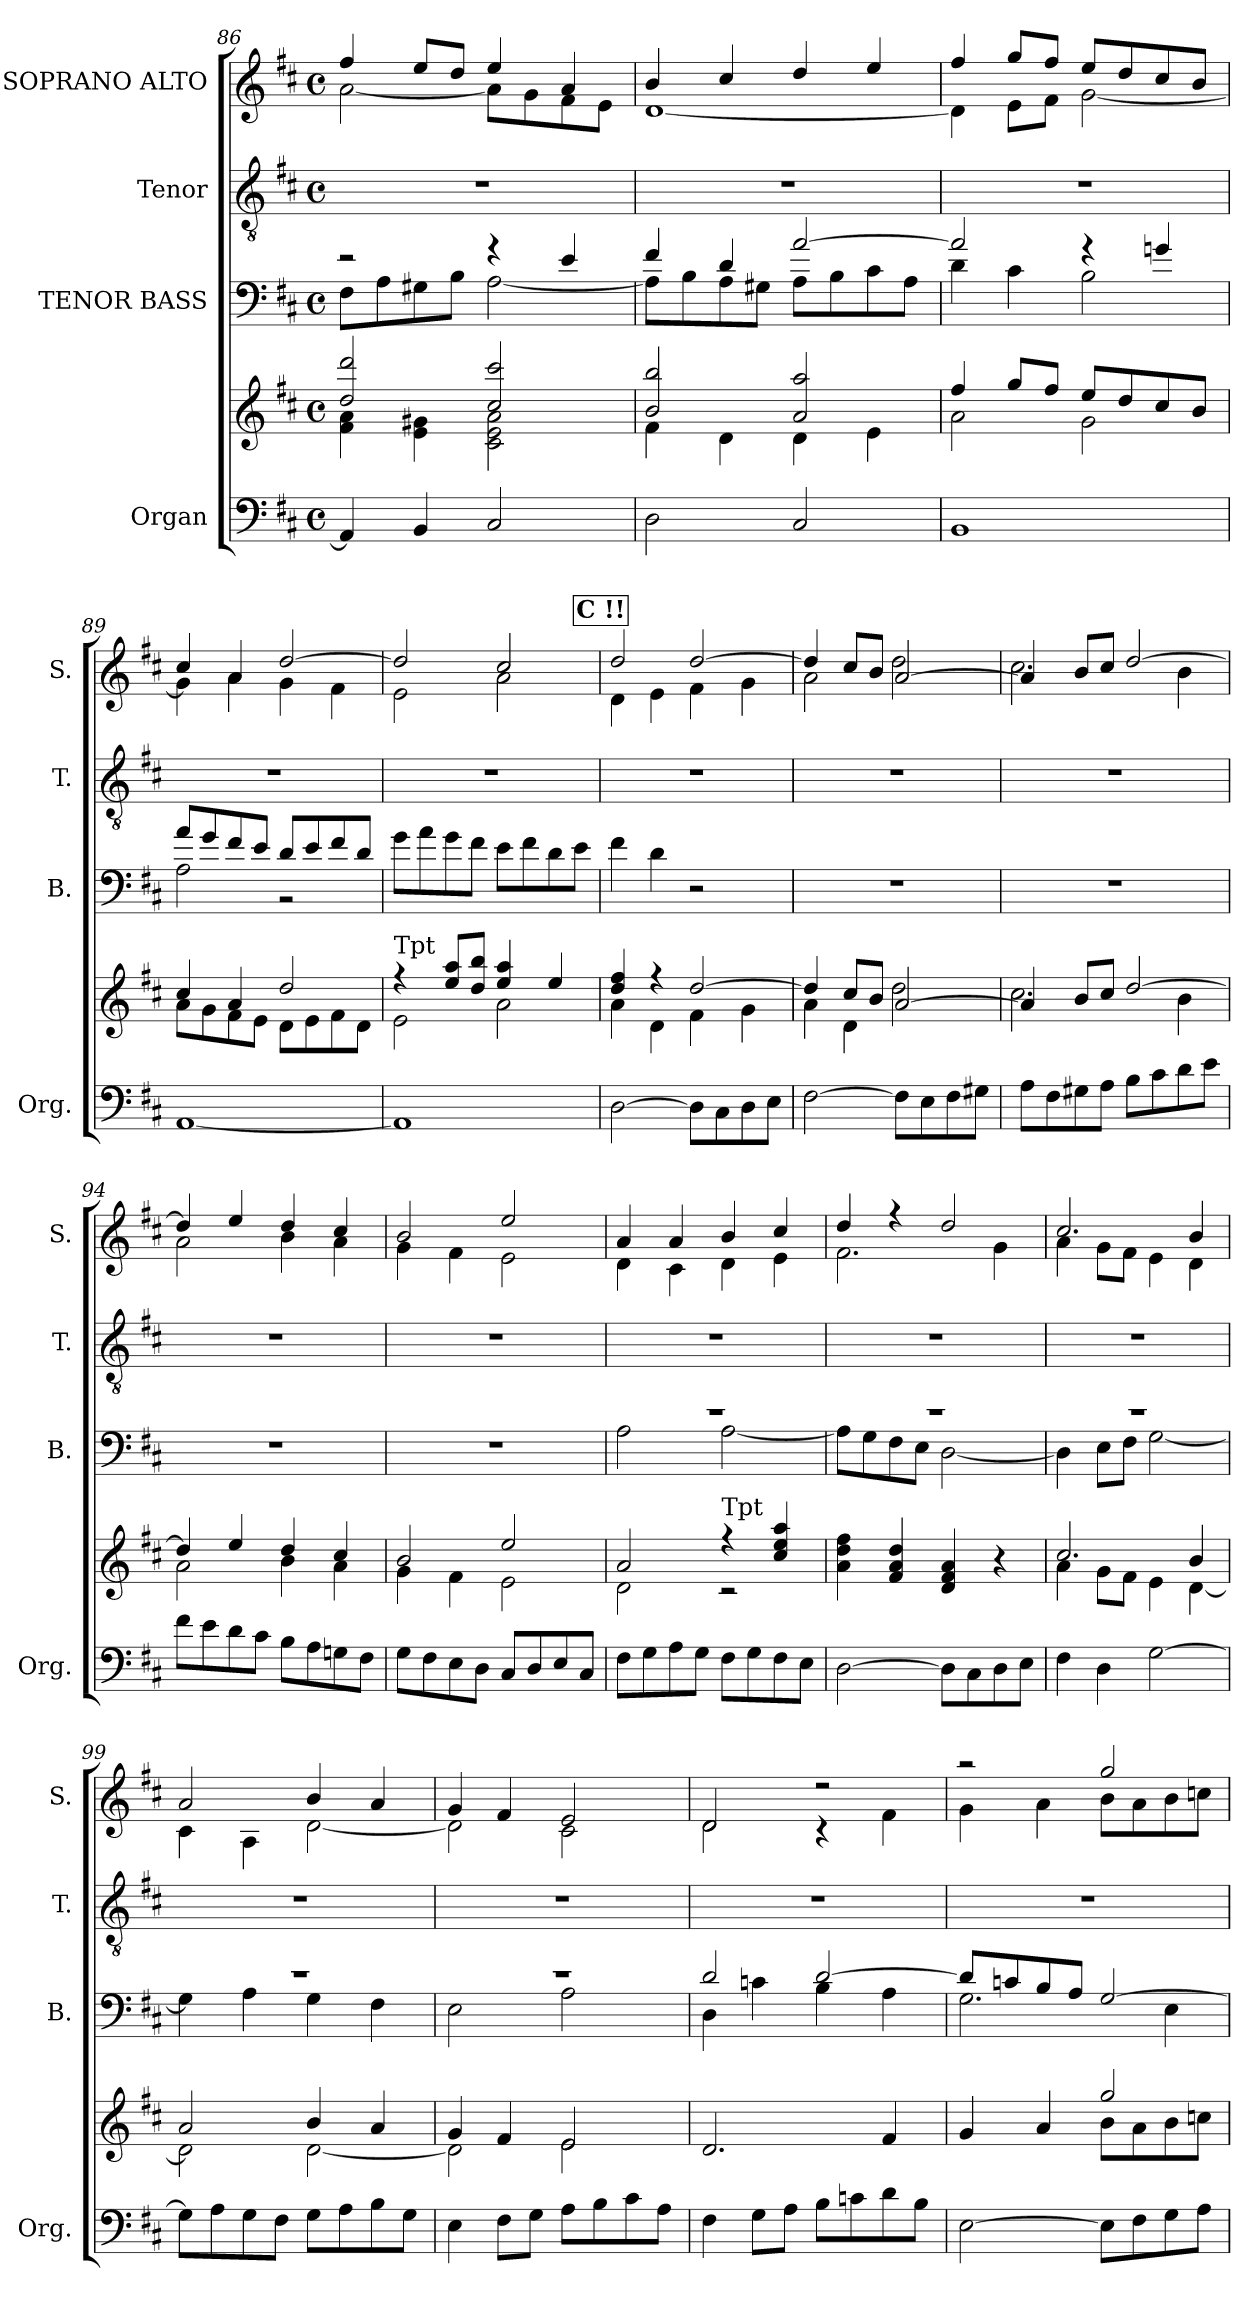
**kern	**kern	**kern	**kern	**kern
*part4	*part4	*part3	*part2	*part1
*staff5	*staff4	*staff3	*staff2	*staff1
*I"Organ	*	*I"TENOR BASS	*I"Tenor	*I"SOPRANO ALTO
*I'Org.	*	*I'B.	*I'T.	*I'S.
*clefF4	*clefG2	*clefF4	*clefGv2	*clefG2
*	*	*	*ITrd7c12	*
*k[f#c#]	*k[f#c#]	*k[f#c#]	*k[f#c#]	*k[f#c#]
*D:	*D:	*D:	*D:	*D:
*M4/4	*M4/4	*M4/4	*M4/4	*M4/4
*met(c)	*met(c)	*met(c)	*met(c)	*met(c)
=86	=86	=86	=86	=86
*	*^	*^	*	*^
4AAi/]	2ddi/ 2dddi	4f#i\ 4ai	2r	8F#i\L	1r	4ff#i/	[2ai\
.	.	.	.	8Ai\	.	.	.
4BBi/	.	4ei\ 4g#Xi	.	8G#Xi\	.	8eei/L	.
.	.	.	.	8Bi\J	.	8ddi/J	.
2C#i/	2cc#i/ 2ccc#i	2c#i\ 2ei 2ai	4r	[2Ai\	.	4eei/	8ai\L]
.	.	.	.	.	.	.	8gi\
.	.	.	4ei/	.	.	4ai/	8f#i\
.	.	.	.	.	.	.	8ei\J
=87	=87	=87	=87	=87	=87	=87	=87
2Di\	2bi/ 2bbi	4f#i\	4f#i/	8Ai\L]	1r	4bi/	[1di
.	.	.	.	8Bi\	.	.	.
.	.	4di\	4di/	8Ai\	.	4cc#i/	.
.	.	.	.	8G#Xi\J	.	.	.
2C#i/	2ai/ 2aai	4di\	[2ai/	8Ai\L	.	4ddi/	.
.	.	.	.	8Bi\	.	.	.
.	.	4ei\	.	8c#i\	.	4eei/	.
.	.	.	.	8Ai\J	.	.	.
=88	=88	=88	=88	=88	=88	=88	=88
1BBi	4ff#i/	2ai\	2ai/]	4di\	1r	4ff#i/	4di\]
.	8ggi/L	.	.	4c#i\	.	8ggi/L	8ei\L
.	8ff#i/J	.	.	.	.	8ff#i/J	8f#i\J
.	8eei/L	2gi\	4r	2Bi\	.	8eei/L	[2gi\
.	8ddi/	.	.	.	.	8ddi/	.
.	8cc#i/	.	4gni/	.	.	8cc#i/	.
.	8bi/J	.	.	.	.	8bi/J	.
!!LO:LB:g=z	!!
=89	=89	=89	=89	=89	=89	=89	=89
[1AAi	4cc#i/	8ai\L	8ai/L	2Ai\	1r	4cc#i/	4gi\]
.	.	8gi\	8gi/	.	.	.	.
.	4ai/	8f#i\	8f#i/	.	.	4ai/	4ai\
.	.	8ei\J	8ei/J	.	.	.	.
.	2ddi/	8di\L	8di/L	2r	.	[2ddi/	4gi\
.	.	8ei\	8ei/	.	.	.	.
.	.	8f#i\	8f#i/	.	.	.	4f#i\
.	.	8di\J	8di/J	.	.	.	.
*	*	*	*v	*v	*	*	*
=90	=90	=90	=90	=90	=90	=90
!	!LO:TX:a:t=Tpt	!	!	!	!	!
1AAi]	4r	2ei\	8gi\L	1r	2ddi/]	2ei\
.	.	.	8ai\	.	.	.
.	8eei/ 8aaiL	.	8gi\	.	.	.
.	8ddi/ 8bbiJ	.	8f#i\J	.	.	.
.	4eei/ 4aai	2ai\	8ei\L	.	2cc#i/	2ai\
.	.	.	8f#i\	.	.	.
.	4eei/	.	8di\	.	.	.
.	.	.	8ei\J	.	.	.
!!LO:REH:place=s1:B:color=#000000:enc=box:fs=17.1407:t=C	!!
=91	=91	=91	=91	=91	=91	=91
[2Di\	4ddi/ 4ff#i	4ai\	4f#i\	1r	2ddi/	4di\
.	4r	4di\	4di\	.	.	4ei\
8Di\L]	[2ddi/	4f#i\	2r	.	[2ddi/	4f#i\
8C#i\	.	.	.	.	.	.
8Di\	.	4gi\	.	.	.	4gi\
8Ei\J	.	.	.	.	.	.
=92	=92	=92	=92	=92	=92	=92
[2F#i\	4ddi/]	4ai\	1r	1r	4ddi/]	2ai\
.	8cc#i/L	4di\	.	.	8cc#i/L	.
.	8bi/J	.	.	.	8bi/J	.
8F#i\L]	[2ai/	2ddi\	.	.	[2ai/	2ddi\
8Ei\	.	.	.	.	.	.
8F#i\	.	.	.	.	.	.
8G#Xi\J	.	.	.	.	.	.
=93	=93	=93	=93	=93	=93	=93
8Ai\L	4ai/]	2.cc#i\	1r	1r	4ai/]	2.cc#i\
8F#i\	.	.	.	.	.	.
8G#Xi\	8bi/L	.	.	.	8bi/L	.
8Ai\J	8cc#i/J	.	.	.	8cc#i/J	.
8Bi\L	[2ddi/	.	.	.	[2ddi/	.
8c#i\	.	.	.	.	.	.
8di\	.	4bi\	.	.	.	4bi\
8ei\J	.	.	.	.	.	.
!!LO:PB:g=z	!!
=94	=94	=94	=94	=94	=94	=94
8f#i\L	4ddi/]	2ai\	1r	1r	4ddi/]	2ai\
8ei\	.	.	.	.	.	.
8di\	4eei/	.	.	.	4eei/	.
8c#i\J	.	.	.	.	.	.
8Bi\L	4ddi/	4bi\	.	.	4ddi/	4bi\
8Ai\	.	.	.	.	.	.
8Gni\	4cc#i/	4ai\	.	.	4cc#i/	4ai\
8F#i\J	.	.	.	.	.	.
=95	=95	=95	=95	=95	=95	=95
8Gi\L	2bi/	4gi\	1r	1r	2bi/	4gi\
8F#i\	.	.	.	.	.	.
8Ei\	.	4f#i\	.	.	.	4f#i\
8Di\J	.	.	.	.	.	.
8C#i/L	2eei/	2ei\	.	.	2eei/	2ei\
8Di/	.	.	.	.	.	.
8Ei/	.	.	.	.	.	.
8C#i/J	.	.	.	.	.	.
=96	=96	=96	=96	=96	=96	=96
*	*	*	*^	*	*	*
8F#i\L	2ai/	2di\	1r	2Ai\	1r	4ai/	4di\
8Gi\	.	.	.	.	.	.	.
8Ai\	.	.	.	.	.	4ai/	4c#i\
8Gi\J	.	.	.	.	.	.	.
!	!LO:TX:a:t=Tpt	!	!	!	!	!	!
8F#i\L	4r	2r	.	[2Ai\	.	4bi/	4di\
8Gi\	.	.	.	.	.	.	.
8F#i\	4cc#i/ 4eei 4aai	.	.	.	.	4cc#i/	4ei\
8Ei\J	.	.	.	.	.	.	.
*	*v	*v	*	*	*	*	*
=97	=97	=97	=97	=97	=97	=97
[2Di\	4ai\ 4ddi 4ff#i	1r	8Ai\L]	1r	4ddi/	2.f#i\
.	.	.	8Gi\	.	.	.
.	4f#i/ 4ai 4ddi	.	8F#i\	.	4r	.
.	.	.	8Ei\J	.	.	.
8Di\L]	4di/ 4f#i 4ai	.	[2Di\	.	2ddi/	.
8C#i\	.	.	.	.	.	.
8Di\	4r	.	.	.	.	4gi\
8Ei\J	.	.	.	.	.	.
=98	=98	=98	=98	=98	=98	=98
*	*^	*	*	*	*	*
4F#i\	2.cc#i/	4ai\	1r	4Di\]	1r	2.cc#i/	4ai\
4Di\	.	8gi\L	.	8Ei\L	.	.	8gi\L
.	.	8f#i\J	.	8F#i\J	.	.	8f#i\J
[2Gi\	.	4ei\	.	[2Gi\	.	.	4ei\
.	4bi/	[4di\	.	.	.	4bi/	4di\
!!LO:LB:g=z	!!
=99	=99	=99	=99	=99	=99	=99	=99
8Gi\L]	2ai/	2di\]	1r	4Gi\]	1r	2ai/	4c#i\
8Ai\	.	.	.	.	.	.	.
8Gi\	.	.	.	4Ai\	.	.	4Ai\
8F#i\J	.	.	.	.	.	.	.
8Gi\L	4bi/	[2di\	.	4Gi\	.	4bi/	[2di\
8Ai\	.	.	.	.	.	.	.
8Bi\	4ai/	.	.	4F#i\	.	4ai/	.
8Gi\J	.	.	.	.	.	.	.
=100	=100	=100	=100	=100	=100	=100	=100
4Ei\	4gi/	2di\]	1r	2Ei\	1r	4gi/	2di\]
8F#i\L	4f#i/	.	.	.	.	4f#i/	.
8Gi\J	.	.	.	.	.	.	.
8Ai\L	2ei/	2ei\	.	2Ai\	.	2ei/	2c#i\
8Bi\	.	.	.	.	.	.	.
8c#i\	.	.	.	.	.	.	.
8Ai\J	.	.	.	.	.	.	.
*	*v	*v	*	*	*	*	*
=101	=101	=101	=101	=101	=101	=101
4F#i\	2.di/	2di/	4Di\	1r	2di/	2di\
8Gi\L	.	.	4cni\	.	.	.
8Ai\J	.	.	.	.	.	.
8Bi\L	.	[2di/	4Bi\	.	2r	4r
8cni\	.	.	.	.	.	.
8di\	4f#i/	.	4Ai\	.	.	4f#i\
8Bi\J	.	.	.	.	.	.
=102	=102	=102	=102	=102	=102	=102
*	*^	*	*	*	*	*
[2Ei\	4gi/	2ryy	8di/L]	2.Gi\	1r	2r	4gi\
.	.	.	8cni/	.	.	.	.
.	4ai/	.	8Bi/	.	.	.	4ai\
.	.	.	8Ai/J	.	.	.	.
8Ei\L]	2ggi/	8bi\L	[2Gi/	.	.	2ggi/	8bi\L
8F#i\	.	8ai\	.	.	.	.	8ai\
8Gi\	.	8bi\	.	4Ei\	.	.	8bi\
8Ai\J	.	8ccni\J	.	.	.	.	8ccni\J
*	*v	*v	*	*	*	*v	*v
*	*	*v	*v	*	*
=	=	=	=	=
*-	*-	*-	*-	*-
